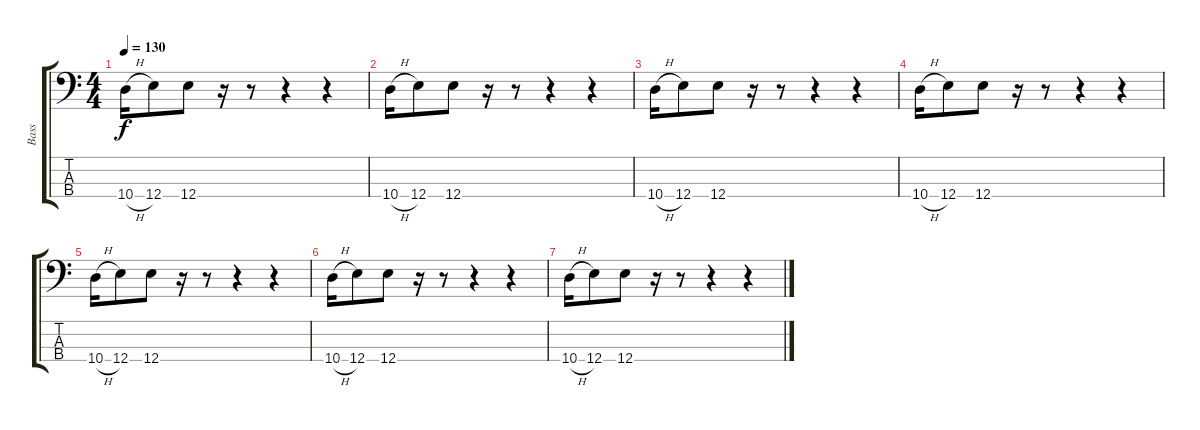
\track ("Bass" "Bass") {instrument electricbassfinger}
\staff {score tabs}
\tuning (G2 D2 A1 E1) {hide}
\ts (4 4)
\tempo 130
\clef f4
\ks c
10.4{h}.16{dy f} 12.4.8 12.4.8 r.16 r.8 r.4 r.4 |
10.4{h}.16 12.4.8 12.4.8 r.16 r.8 r.4 r.4 |
10.4{h}.16 12.4.8 12.4.8 r.16 r.8 r.4 r.4 |
10.4{h}.16 12.4.8 12.4.8 r.16 r.8 r.4 r.4 |
10.4{h}.16 12.4.8 12.4.8 r.16 r.8 r.4 r.4 |
10.4{h}.16 12.4.8 12.4.8 r.16 r.8 r.4 r.4 |
10.4{h}.16 12.4.8 12.4.8 r.16 r.8 r.4 r.4
